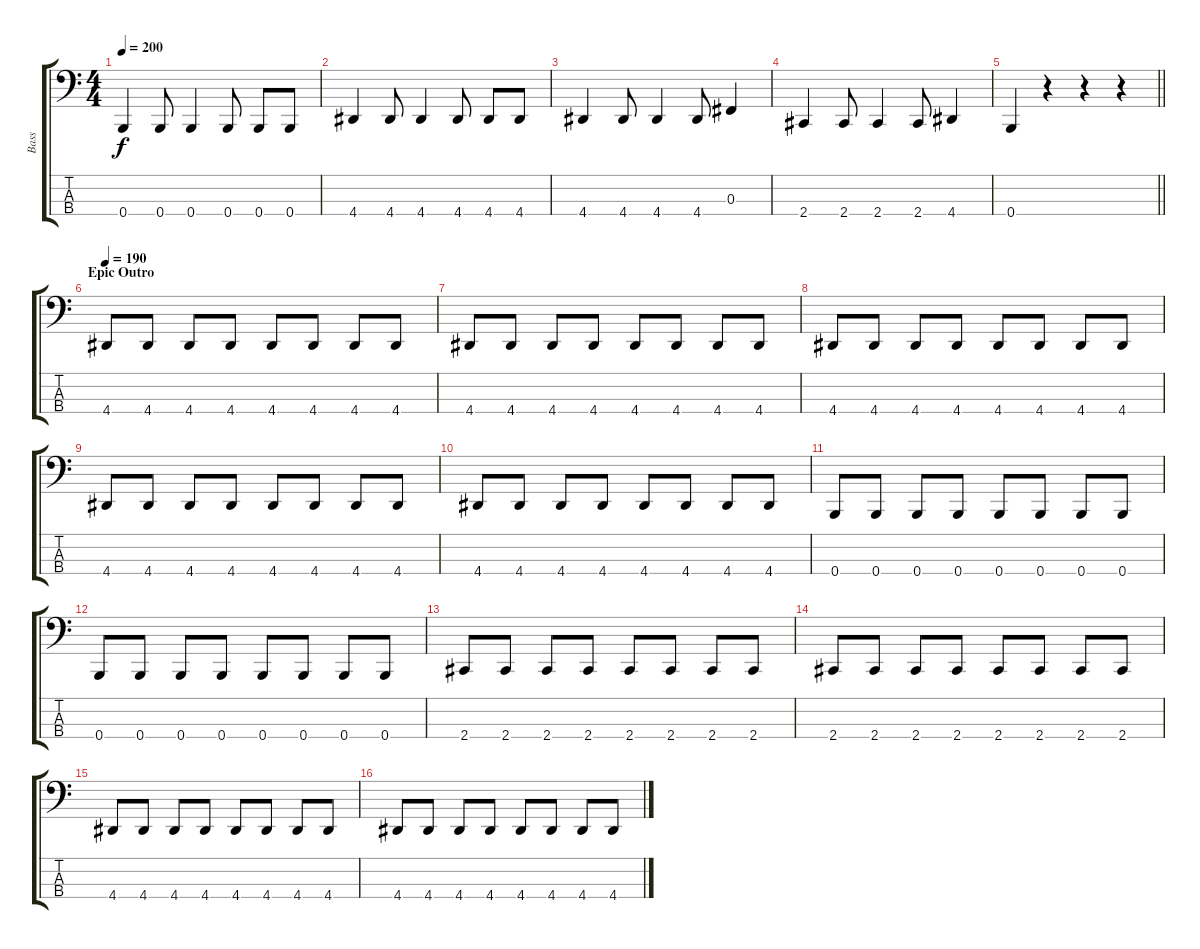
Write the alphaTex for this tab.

\track ("Bass" "Bass") {instrument electricbassfinger}
\staff {score tabs}
\tuning (E2 B1 Gb1 B0) {hide}
\ts (4 4)
\tempo 200
\clef f4
\ks c
0.4.4{dy f} 0.4.8 0.4.4 0.4.8 0.4.8 0.4.8 |
4.4.4 4.4.8 4.4.4 4.4.8 4.4.8 4.4.8 |
4.4.4 4.4.8 4.4.4 4.4.8 0.3.4 |
2.4.4 2.4.8 2.4.4 2.4.8 4.4.4 |
\barLineRight lightlight
0.4.4 r.4 r.4 r.4 |
\section ("" "Epic Outro")
\tempo 190
4.4.8 4.4.8 4.4.8 4.4.8 4.4.8 4.4.8 4.4.8 4.4.8 |
4.4.8 4.4.8 4.4.8 4.4.8 4.4.8 4.4.8 4.4.8 4.4.8 |
4.4.8 4.4.8 4.4.8 4.4.8 4.4.8 4.4.8 4.4.8 4.4.8 |
4.4.8 4.4.8 4.4.8 4.4.8 4.4.8 4.4.8 4.4.8 4.4.8 |
4.4.8 4.4.8 4.4.8 4.4.8 4.4.8 4.4.8 4.4.8 4.4.8 |
0.4.8 0.4.8 0.4.8 0.4.8 0.4.8 0.4.8 0.4.8 0.4.8 |
0.4.8 0.4.8 0.4.8 0.4.8 0.4.8 0.4.8 0.4.8 0.4.8 |
2.4.8 2.4.8 2.4.8 2.4.8 2.4.8 2.4.8 2.4.8 2.4.8 |
2.4.8 2.4.8 2.4.8 2.4.8 2.4.8 2.4.8 2.4.8 2.4.8 |
4.4.8 4.4.8 4.4.8 4.4.8 4.4.8 4.4.8 4.4.8 4.4.8 |
4.4.8 4.4.8 4.4.8 4.4.8 4.4.8 4.4.8 4.4.8 4.4.8
